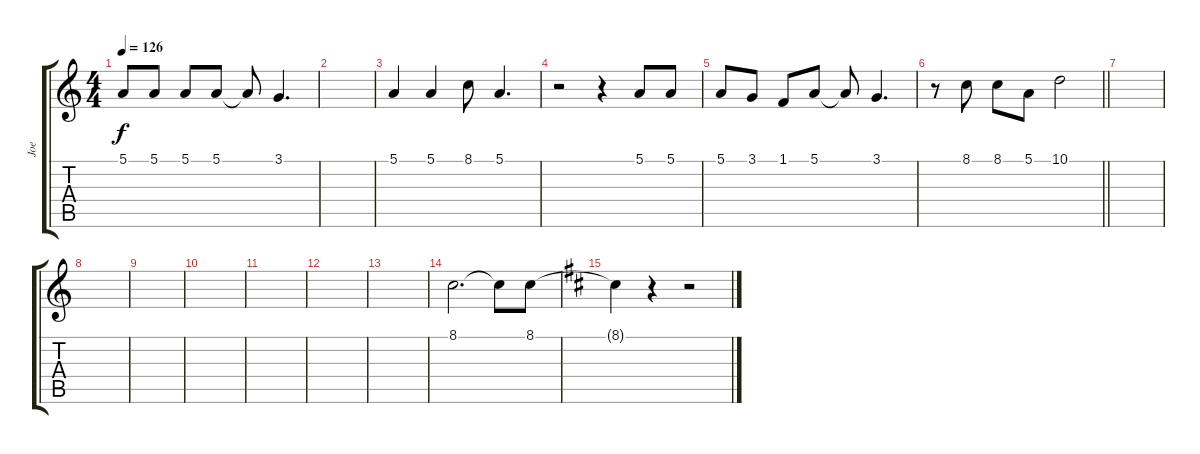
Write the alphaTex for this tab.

\track ("Joe" "Joe") {instrument lead1square}
\staff {score tabs}
\tuning (E4 B3 G3 D3 A2 E2) {hide}
\ts (4 4)
\tempo 126
\clef g2
\ks aminor
5.1.8{dy f} 5.1.8 5.1.8 5.1.8 5.1{t}.8 3.1.4{d} |
|
5.1.4 5.1.4 8.1.8 5.1.4{d} |
r.2 r.4 5.1.8 5.1.8 |
5.1.8 3.1.8 1.1.8 5.1.8 5.1{t}.8 3.1.4{d} |
\barLineRight lightlight
r.8 8.1.8 8.1.8 5.1.8 10.1.2 |
|
|
|
|
|
|
|
8.1.2{d} 8.1{t}.8 8.1.8 |
\ks bminor
8.1{t}.4 r.4 r.2
